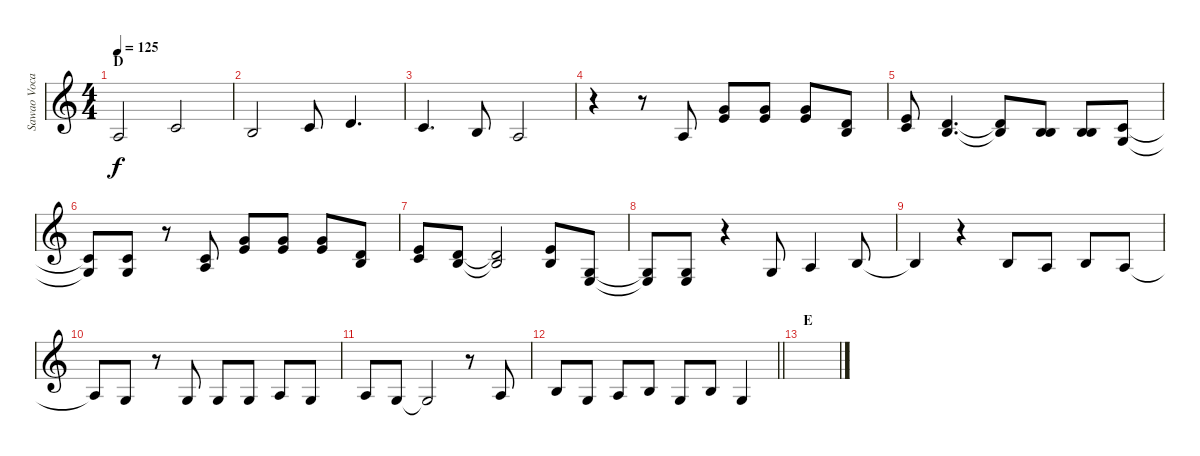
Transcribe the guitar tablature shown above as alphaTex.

\track ("Sawao Vocal" "Sawao Voca") {instrument synthbrass1}
\staff {score}
\tuning (E4 B3 G3 D3 A2 E2) {hide}
\ts (4 4)
\section ("" "D")
\tempo 125
\clef g2
\ks c
2.3.2{dy f} 1.2.2 |
0.2.2 1.2.8 3.2.4{d} |
1.2.4{d} 0.2.8 2.3.2 |
r.4 r.8 2.3.8 (3.1 5.2).8 (3.1 5.2).8 (3.1 5.2).8 (3.2 4.3).8 |
(0.1 1.2).8 (3.2 4.3).4{d} (3.2{t} 4.3{t}).8 (0.2 4.3).8 (0.2 4.3).8 (1.2 0.3).8 |
(1.2{t} 0.3{t}).8 (1.2 0.3).8 r.8 (1.2 2.3).8 (0.1 8.2).8 (3.1 5.2).8 (3.1 5.2).8 (3.2 4.3).8 |
(0.1 1.2).8 (3.2 4.3).8 (3.2{t} 4.3{t}).2 (0.1 0.2).8 (0.3 2.4).8 |
(0.3{t} 2.4{t}).8 (0.3 2.4).8 r.4 0.3.8 2.3.4 0.2.8 |
0.2{t}.4 r.4 0.2.8 2.3.8 0.2.8 2.3.8 |
2.3{t}.8 0.3.8 r.8 0.3.8 0.3.8 0.3.8 2.3.8 0.3.8 |
2.3.8 0.3.8 0.3{t}.2 r.8 2.3.8 |
\barLineRight lightlight
0.2.8 0.3.8 2.3.8 0.2.8 0.3.8 0.2.8 0.3.4 |
\section ("" "E")
